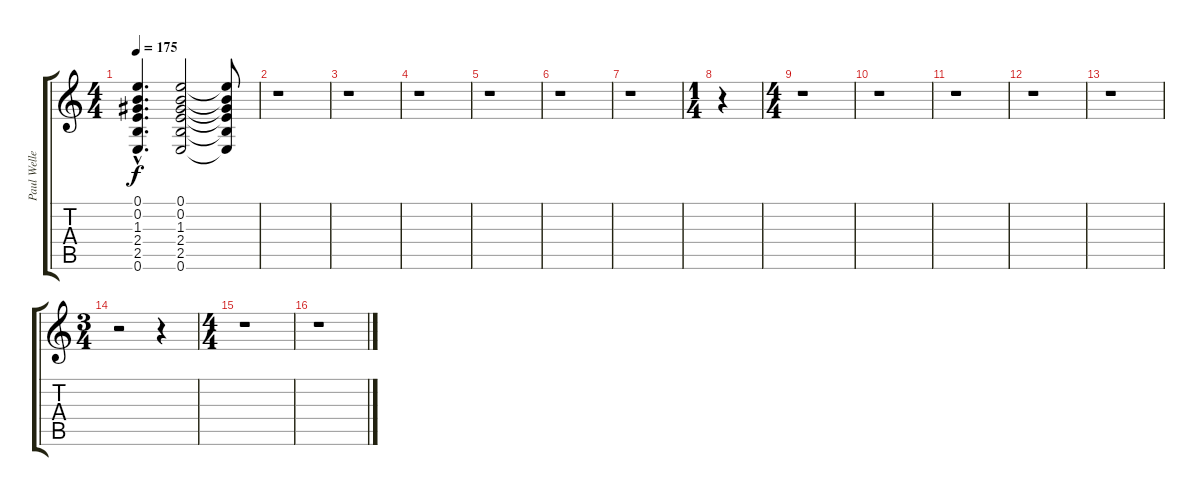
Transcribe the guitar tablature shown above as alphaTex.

\track ("Paul Weller guitar3 " "Paul Welle") {instrument electricguitarclean}
\staff {score tabs}
\tuning (E4 B3 G3 D3 A2 E2) {hide}
\ts (4 4)
\tempo 175
\clef g2
\ks c
(0.1{hac} 0.2{hac} 1.3{hac} 2.4{hac} 2.5{hac} 0.6{hac}).4{d dy f} (0.1 0.2 1.3 2.4 2.5 0.6).2 (0.1{t} 0.2{t} 1.3{t} 2.4{t} 2.5{t} 0.6{t}).8 |
r.1 |
r.1 |
r.1 |
r.1 |
r.1 |
r.1 |
\ts (1 4)
r.4 |
\ts (4 4)
r.1 |
r.1 |
r.1 |
r.1 |
r.1 |
\ts (3 4)
r.2 r.4 |
\ts (4 4)
r.1 |
r.1
